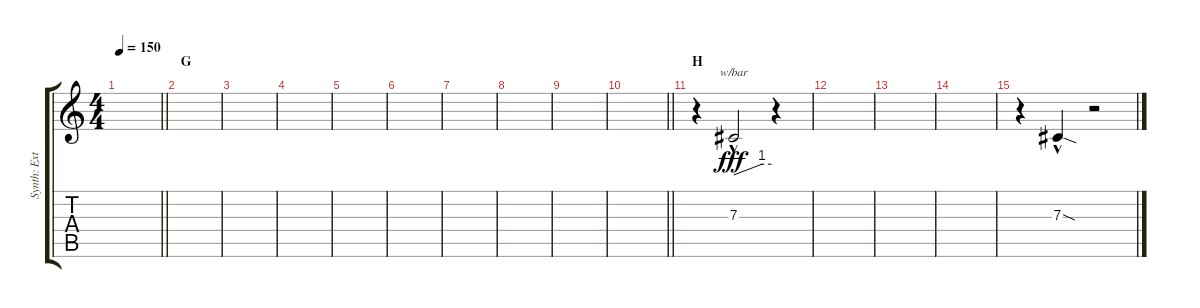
\track ("Synth: Extra" "Synth: Ext") {instrument pad4choir}
\staff {score tabs}
\tuning (Eb4 Bb3 Gb3 Db3 Ab2 Eb2) {hide}
\ts (4 4)
\tempo 150
\clef g2
\barLineRight lightlight
\ks c
|
\section ("" "G")
|
|
|
|
|
|
|
|
\barLineRight lightlight
|
\section ("" "H")
r.4{instrument choiraahs} 7.3{hac}.2{tbe (custom default 0 0 45 4 60 4) dy fff} r.4 |
|
|
|
r.4 7.3{sod hac}.4 r.2
